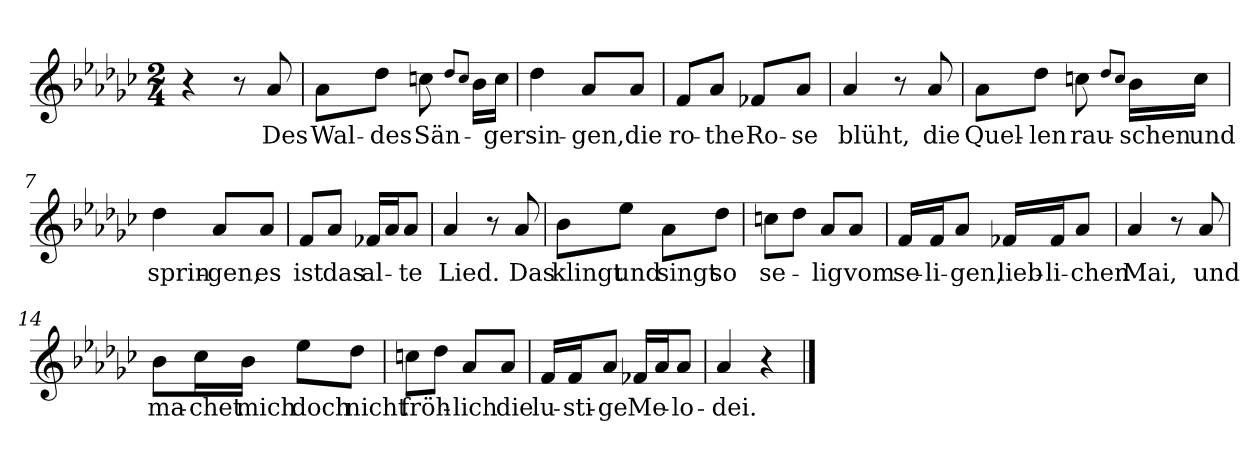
**kern	**text
*part1	*part1
*staff1	*staff1
*clefG2	*
*k[b-e-a-d-g-c-]	*
*M2/4	*
=1	=1
4r	.
8r	.
!	!LO:LY:b
8a-/	Des
=2	=2
!	!LO:LY:b
8a-\L	Wal-
!	!LO:LY:b
8dd-\J	-des
!	!LO:LY:b
8ccn\	Sän-
8qdd-/L	.
8qcc/J	.
16b-\LL	.
!	!LO:LY:b
16cc\JJ	-ger
=3	=3
!	!LO:LY:b
4dd-\	sin-
!	!LO:LY:b
8a-/L	-gen,
!	!LO:LY:b
8a-/J	die
=4	=4
!	!LO:LY:b
8f/L	ro-
!	!LO:LY:b
8a-/J	-the
!	!LO:LY:b
8f-X/L	Ro-
!	!LO:LY:b
8a-/J	-se
=5	=5
!	!LO:LY:b
4a-/	blüht,
8r	.
!	!LO:LY:b
8a-/	die
=6	=6
!	!LO:LY:b
8a-\L	Quel-
!	!LO:LY:b
8dd-\J	-len
!	!LO:LY:b
8ccn\	rau-
8qdd-/L	.
8qcc/J	.
!	!LO:LY:b
16b-\LL	-schen
!	!LO:LY:b
16cc\JJ	und
=7	=7
!	!LO:LY:b
4dd-\	sprin-
!	!LO:LY:b
8a-/L	-gen,
!	!LO:LY:b
8a-/J	es
!!LO:LB:g=z
=8	=8
!	!LO:LY:b
8f/L	ist
!	!LO:LY:b
8a-/J	das
!	!LO:LY:b
16f-X/LL	al-
16a-/J	.
!	!LO:LY:b
8a-/J	-te
=9	=9
!	!LO:LY:b
4a-/	Lied.
8r	.
!	!LO:LY:b
8a-/	Das
=10	=10
!	!LO:LY:b
8b-\L	klingt
!	!LO:LY:b
8ee-\J	und
!	!LO:LY:b
8a-\L	singt
!	!LO:LY:b
8dd-\J	so
=11	=11
!	!LO:LY:b
8ccn\L	se-
8dd-\J	.
!	!LO:LY:b
8a-/L	-lig
!	!LO:LY:b
8a-/J	vom
=12	=12
!	!LO:LY:b
16f/LL	se-
!	!LO:LY:b
16f/J	-li-
!	!LO:LY:b
8a-/J	-gen,
!	!LO:LY:b
16f-X/LL	lieb-
!	!LO:LY:b
16f-/J	-li-
!	!LO:LY:b
8a-/J	-chen
=13	=13
!	!LO:LY:b
4a-/	Mai,
8r	.
!	!LO:LY:b
8a-/	und
!!LO:LB:g=z
=14	=14
!	!LO:LY:b
8b-\L	ma-
!	!LO:LY:b
16cc-\L	-chet
!	!LO:LY:b
16b-\JJ	mich
!	!LO:LY:b
8ee-\L	doch
!	!LO:LY:b
8dd-\J	nicht
=15	=15
!	!LO:LY:b
8ccn\L	fröh-
8dd-\J	.
!	!LO:LY:b
8a-/L	-lich
!	!LO:LY:b
8a-/J	die
=16	=16
!	!LO:LY:b
16f/LL	lu-
!	!LO:LY:b
16f/J	-sti-
!	!LO:LY:b
8a-/J	-ge
!	!LO:LY:b
16f-X/LL	Me-
16a-/J	.
!	!LO:LY:b
8a-/J	-lo-
=17	=17
!	!LO:LY:b
4a-/	-dei.
4r	.
==	==
*-	*-
